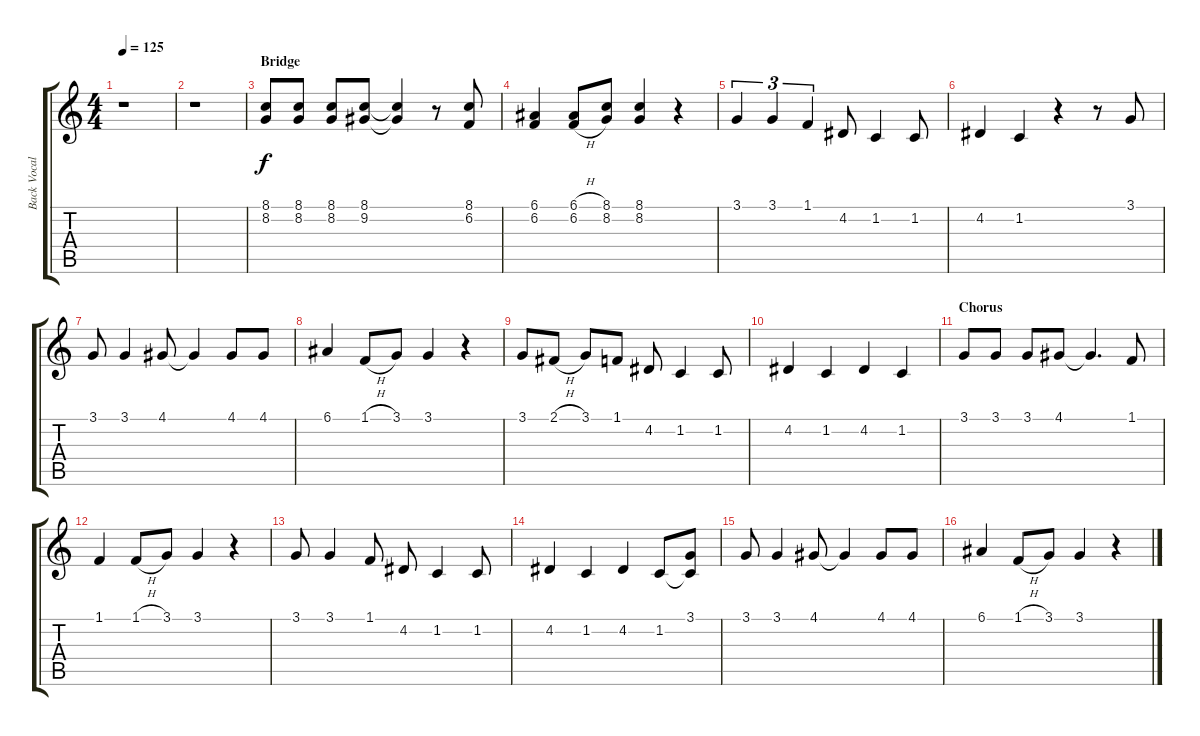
\track ("Back Vocals" "Back Vocal") {instrument baritonesax}
\staff {score tabs}
\tuning (E4 B3 G3 D3 A2 E2) {hide}
\ts (4 4)
\tempo 125
\clef g2
\ks c
r.1{dy f} |
r.1 |
\section ("" "Bridge")
(8.1 8.2).8 (8.1 8.2).8 (8.1 8.2).8 (8.1 9.2).8 (8.1{t} 9.2{t}).4 r.8 (8.1 6.2).8 |
(6.1 6.2).4 (6.1{h} 6.2{h}).8 (8.1 8.2).8 (8.1 8.2).4 r.4 |
3.1.4{tu (3 2)} 3.1.4{tu (3 2)} 1.1.4{tu (3 2)} 4.2.8 1.2.4 1.2.8 |
4.2.4 1.2.4 r.4 r.8 3.1.8 |
3.1.8 3.1.4 4.1.8 4.1{t}.4 4.1.8 4.1.8 |
6.1.4 1.1{h}.8 3.1.8 3.1.4 r.4 |
3.1.8 2.1{h}.8 3.1.8 1.1.8 4.2.8 1.2.4 1.2.8 |
4.2.4 1.2.4 4.2.4 1.2.4 |
\section ("" "Chorus")
3.1.8 3.1.8 3.1.8 4.1.8 4.1{t}.4{d} 1.1.8 |
1.1.4 1.1{h}.8 3.1.8 3.1.4 r.4 |
3.1.8 3.1.4 1.1.8 4.2.8 1.2.4 1.2.8 |
4.2.4 1.2.4 4.2.4 1.2.8 (3.1 1.2{t}).8 |
3.1.8 3.1.4 4.1.8 4.1{t}.4 4.1.8 4.1.8 |
6.1.4 1.1{h}.8 3.1.8 3.1.4 r.4
